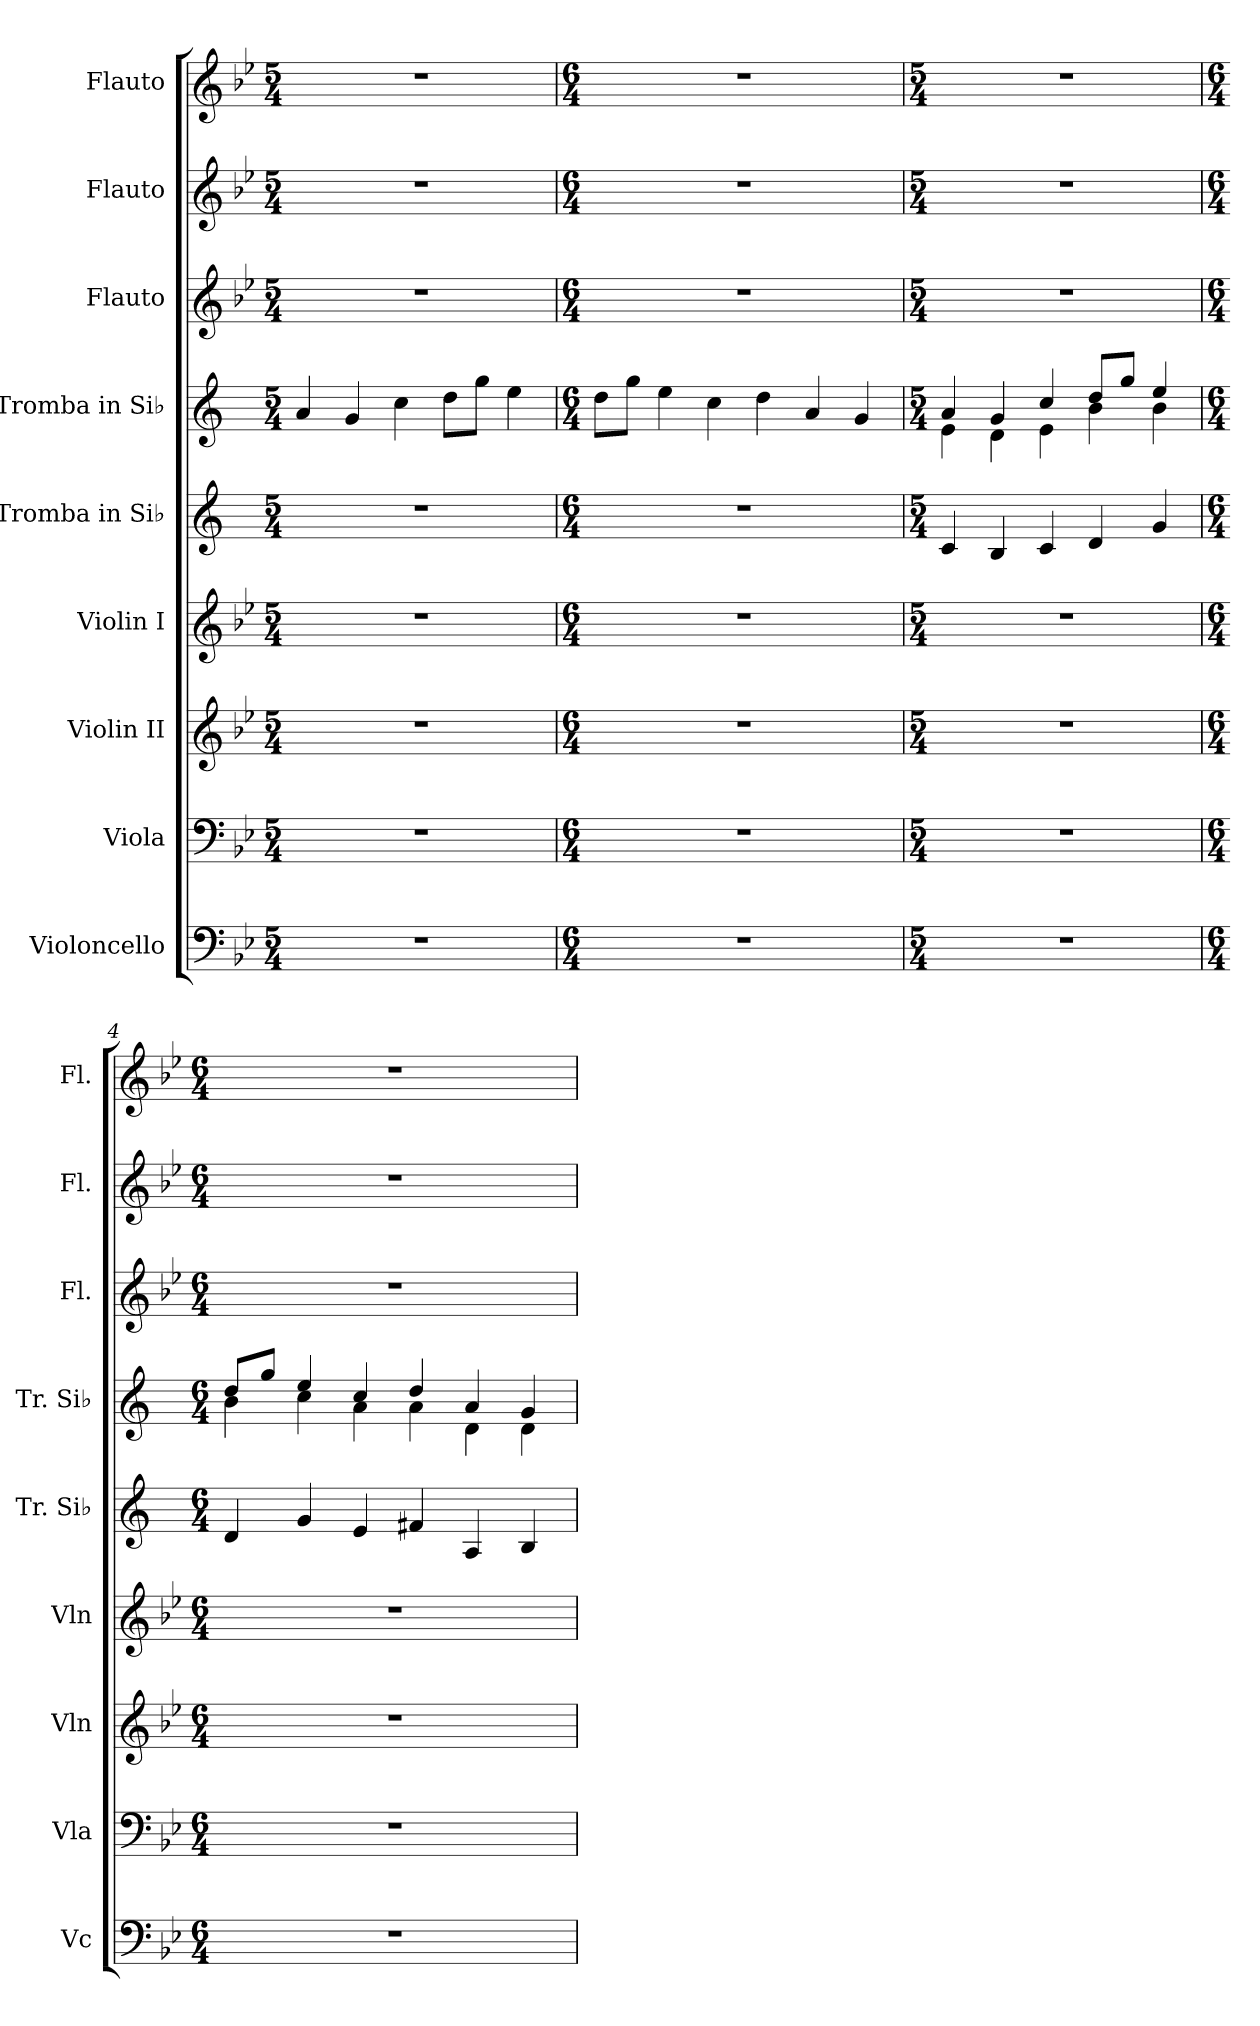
**kern	**kern	**kern	**kern	**kern	**kern	**kern	**kern	**kern
*part9	*part8	*part7	*part6	*part5	*part4	*part3	*part2	*part1
*staff9	*staff8	*staff7	*staff6	*staff5	*staff4	*staff3	*staff2	*staff1
*I"Violoncello	*I"Viola	*I"Violin II	*I"Violin I	*I"Tromba in Si♭	*I"Tromba in Si♭	*I"Flauto	*I"Flauto	*I"Flauto
*I'Vc	*I'Vla	*I'Vln	*I'Vln	*I'Tr. Si♭	*I'Tr. Si♭	*I'Fl.	*I'Fl.	*I'Fl.
*clefF4	*clefF4	*clefG2	*clefG2	*clefG2	*clefG2	*clefG2	*clefG2	*clefG2
*	*	*	*	*ITrd1c2	*ITrd1c2	*	*	*
*k[b-e-]	*k[b-e-]	*k[b-e-]	*k[b-e-]	*k[b-e-]	*k[b-e-]	*k[b-e-]	*k[b-e-]	*k[b-e-]
*M5/4	*M5/4	*M5/4	*M5/4	*M5/4	*M5/4	*M5/4	*M5/4	*M5/4
=1	=1	=1	=1	=1	=1	=1	=1	=1
4%5r	4%5r	4%5r	4%5r	4%5r	4g/	4%5r	4%5r	4%5r
.	.	.	.	.	4f/	.	.	.
.	.	.	.	.	4b-\	.	.	.
.	.	.	.	.	8cc\L	.	.	.
.	.	.	.	.	8ff\J	.	.	.
.	.	.	.	.	4dd\	.	.	.
=2	=2	=2	=2	=2	=2	=2	=2	=2
*M6/4	*M6/4	*M6/4	*M6/4	*M6/4	*M6/4	*M6/4	*M6/4	*M6/4
1.r	1.r	1.r	1.r	1.r	8cc\L	1.r	1.r	1.r
.	.	.	.	.	8ff\J	.	.	.
.	.	.	.	.	4dd\	.	.	.
.	.	.	.	.	4b-\	.	.	.
.	.	.	.	.	4cc\	.	.	.
.	.	.	.	.	4g/	.	.	.
.	.	.	.	.	4f/	.	.	.
=3	=3	=3	=3	=3	=3	=3	=3	=3
*M5/4	*M5/4	*M5/4	*M5/4	*M5/4	*M5/4	*M5/4	*M5/4	*M5/4
*	*	*	*	*	*^	*	*	*
4%5r	4%5r	4%5r	4%5r	4B-/	4g/	4d\	4%5r	4%5r	4%5r
.	.	.	.	4A/	4f/	4c\	.	.	.
.	.	.	.	4B-/	4b-/	4d\	.	.	.
.	.	.	.	4c/	8cc/L	4a\	.	.	.
.	.	.	.	.	8ff/J	.	.	.	.
.	.	.	.	4f/	4dd/	4a\	.	.	.
=4	=4	=4	=4	=4	=4	=4	=4	=4	=4
*M6/4	*M6/4	*M6/4	*M6/4	*M6/4	*M6/4	*	*M6/4	*M6/4	*M6/4
1.r	1.r	1.r	1.r	4c/	8cc/L	4a\	1.r	1.r	1.r
.	.	.	.	.	8ff/J	.	.	.	.
.	.	.	.	4f/	4dd/	4b-\	.	.	.
.	.	.	.	4d/	4b-/	4g\	.	.	.
.	.	.	.	4en/	4cc/	4g\	.	.	.
.	.	.	.	4G/	4g/	4c\	.	.	.
.	.	.	.	4A/	4f/	4c\	.	.	.
*	*	*	*	*	*v	*v	*	*	*
=	=	=	=	=	=	=	=	=
*-	*-	*-	*-	*-	*-	*-	*-	*-
